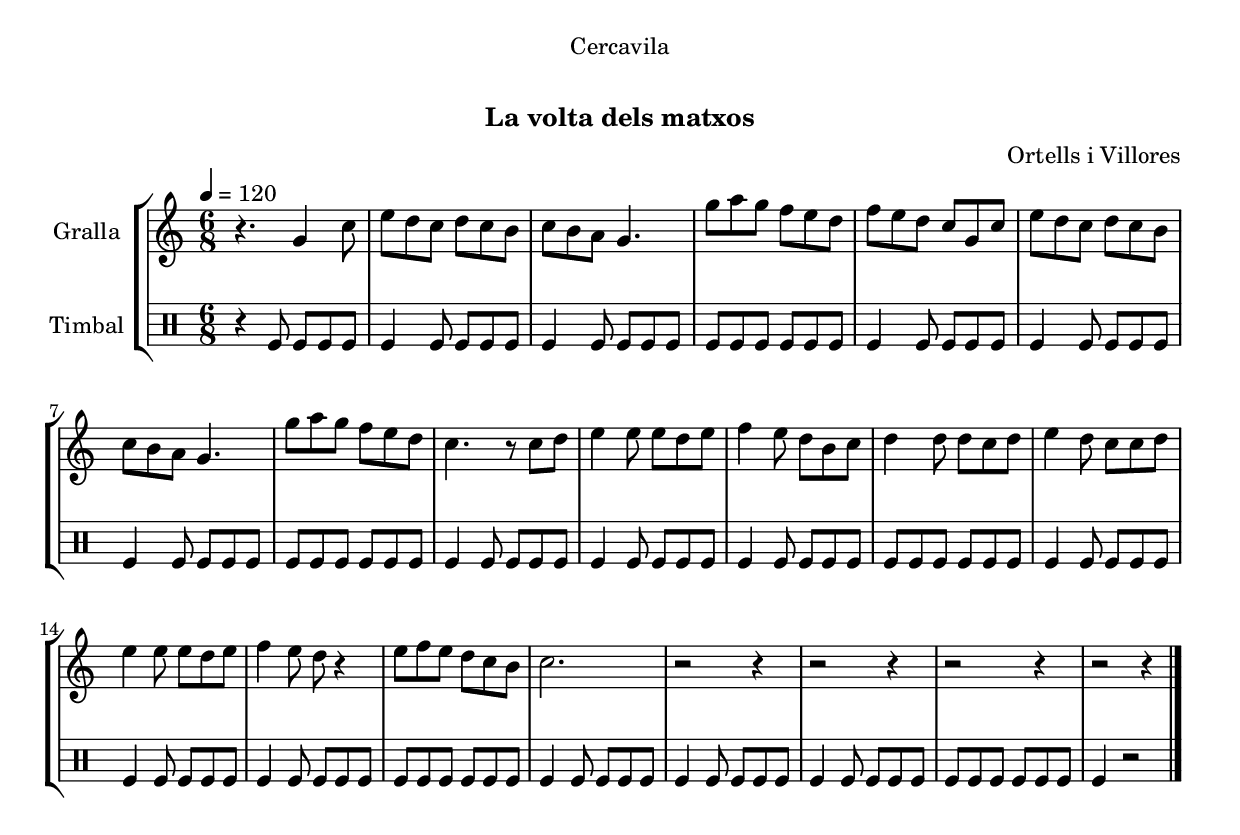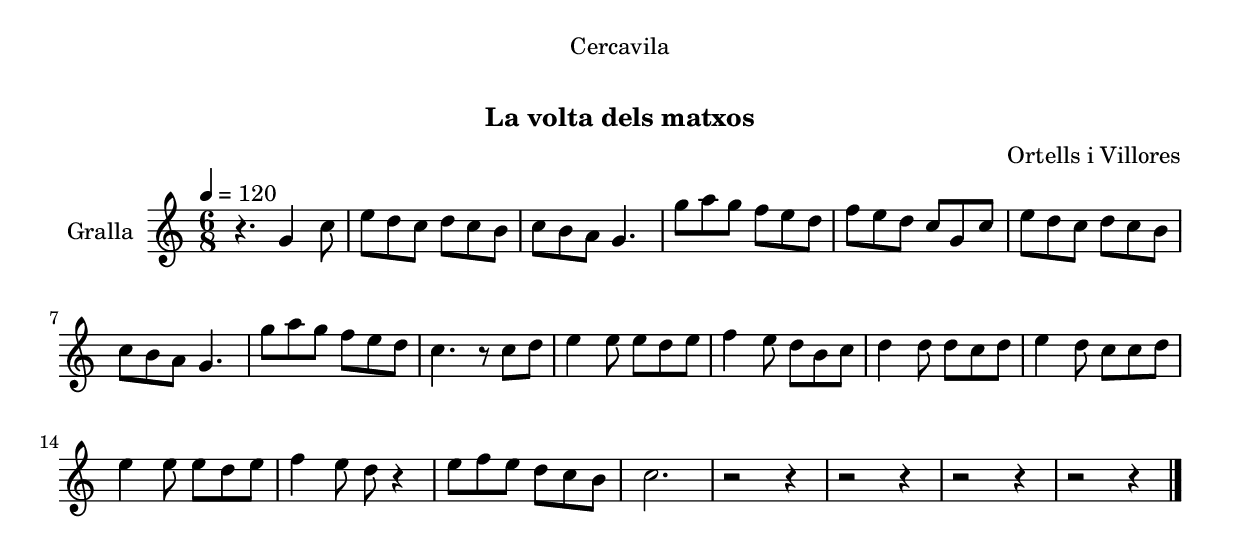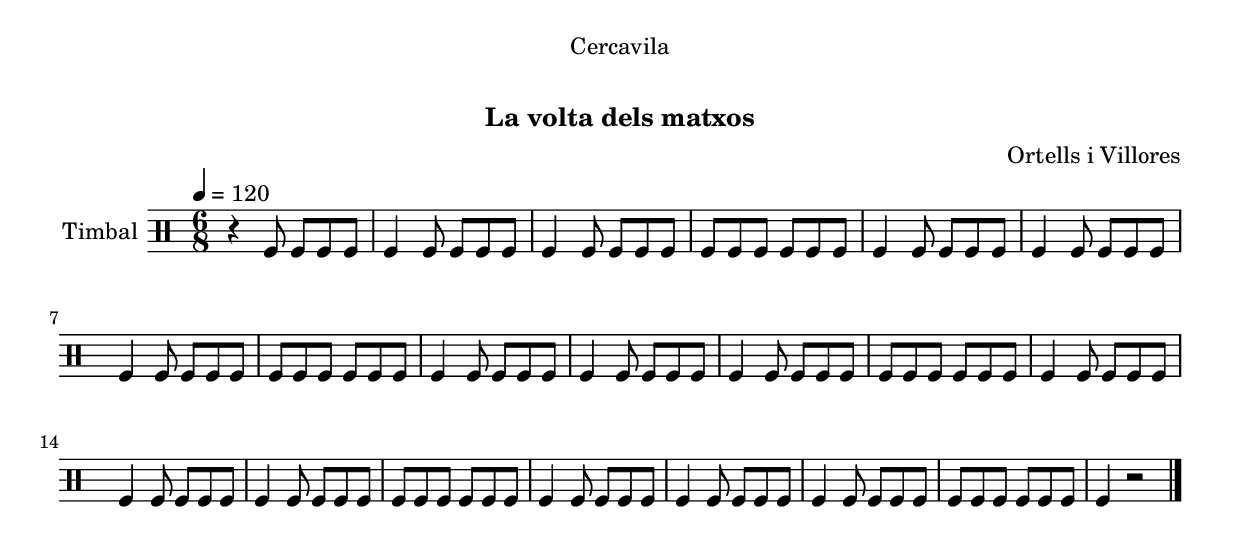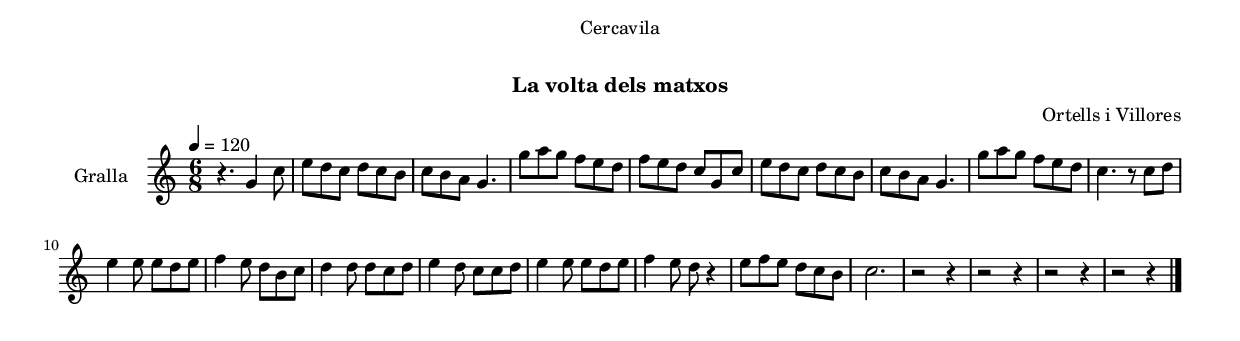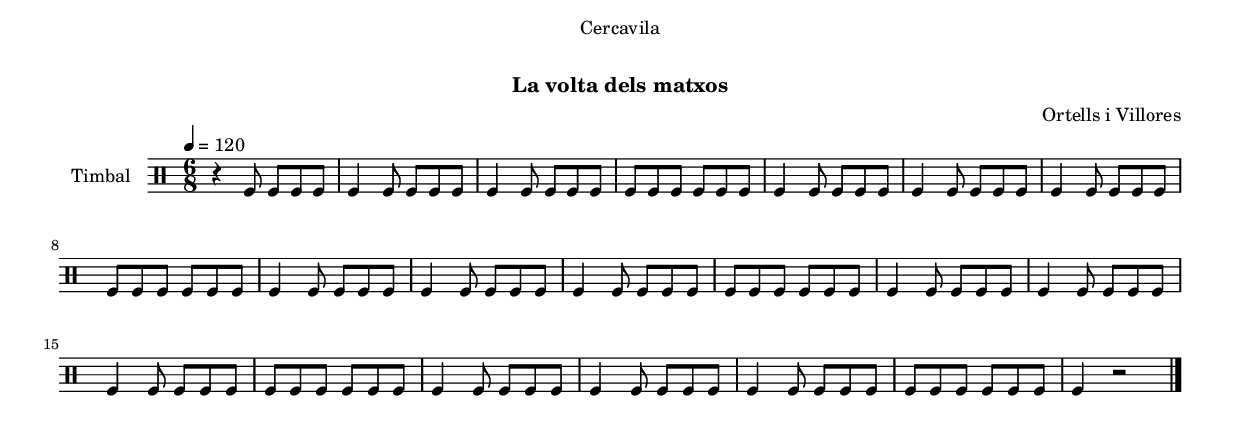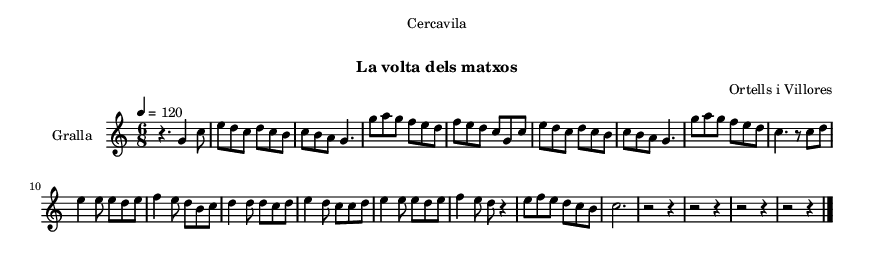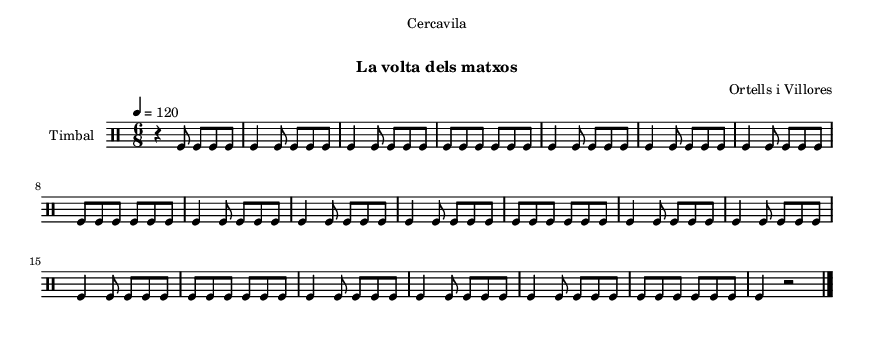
\version "2.16.0"

\header {
  dedication="Cercavila"
  title="  "
  subtitle="La volta dels matxos"
  subsubtitle=""
  poet=""
  meter=""
  piece=""
  composer="Ortells i Villores"
  arranger=""
  opus=""
  instrument=""
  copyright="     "
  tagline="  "
}

liniaroAa =
\relative g'
{
  \tempo 4=120
  \clef treble
  \key c \major
  \time 6/8
  r4. g4 c8  |
  e8 d c d c b  |
  c8 b a g4.  |
  g'8 a g f e d  |
  %05
  f8 e d c g c  |
  e8 d c d c b  |
  c8 b a g4.  |
  g'8 a g f e d  |
  c4. r8 c d  |
  %10
  e4 e8 e d e  |
  f4 e8 d b c  |
  d4 d8 d c d  |
  e4 d8 c c d  |
  e4 e8 e d e  |
  %15
  f4 e8 d r4  |
  e8 f e d c b  |
  c2.  |
  r2 r4  |
  r2 r4  |
  %20
  r2 r4  |
  r2 r4  \bar "|."
}

liniaroAb =
\drummode
{
  \tempo 4=120
  \time 6/8
  r4 tomfl8 tomfl tomfl tomfl  |
  tomfl4 tomfl8 tomfl tomfl tomfl  |
  tomfl4 tomfl8 tomfl tomfl tomfl  |
  tomfl8 tomfl tomfl tomfl tomfl tomfl  |
  %05
  tomfl4 tomfl8 tomfl tomfl tomfl  |
  tomfl4 tomfl8 tomfl tomfl tomfl  |
  tomfl4 tomfl8 tomfl tomfl tomfl  |
  tomfl8 tomfl tomfl tomfl tomfl tomfl  |
  tomfl4 tomfl8 tomfl tomfl tomfl  |
  %10
  tomfl4 tomfl8 tomfl tomfl tomfl  |
  tomfl4 tomfl8 tomfl tomfl tomfl  |
  tomfl8 tomfl tomfl tomfl tomfl tomfl  |
  tomfl4 tomfl8 tomfl tomfl tomfl  |
  tomfl4 tomfl8 tomfl tomfl tomfl  |
  %15
  tomfl4 tomfl8 tomfl tomfl tomfl  |
  tomfl8 tomfl tomfl tomfl tomfl tomfl  |
  tomfl4 tomfl8 tomfl tomfl tomfl  |
  tomfl4 tomfl8 tomfl tomfl tomfl  |
  tomfl4 tomfl8 tomfl tomfl tomfl  |
  %20
  tomfl8 tomfl tomfl tomfl tomfl tomfl  |
  tomfl4 r2  \bar "|."
}

\book {

\paper {
  print-page-number = false
  #(set-paper-size "a4")
  #(layout-set-staff-size 20)
}

\bookpart {
  \score {
    \new StaffGroup {
      \override Score.RehearsalMark #'self-alignment-X = #LEFT
      <<
        \new Staff \with {instrumentName = #"Gralla" } \liniaroAa
        \new DrumStaff \with {instrumentName = #"Timbal" } \liniaroAb
      >>
    }
    \layout {}
  }\score { \unfoldRepeats
    \new StaffGroup {
      \override Score.RehearsalMark #'self-alignment-X = #LEFT
      <<
        \new Staff \with {instrumentName = #"Gralla" } \liniaroAa
        \new DrumStaff \with {instrumentName = #"Timbal" } \liniaroAb
      >>
    }
    \midi {}
  }
}

\bookpart {
  \header {}
  \score {
    \new StaffGroup {
      \override Score.RehearsalMark #'self-alignment-X = #LEFT
      <<
        \new Staff \with {instrumentName = #"Gralla" } \liniaroAa
      >>
    }
    \layout {}
  }\score { \unfoldRepeats
    \new StaffGroup {
      \override Score.RehearsalMark #'self-alignment-X = #LEFT
      <<
        \new Staff \with {instrumentName = #"Gralla" } \liniaroAa
      >>
    }
    \midi {}
  }
}

\bookpart {
  \header {}
  \score {
    \new StaffGroup {
      \override Score.RehearsalMark #'self-alignment-X = #LEFT
      <<
        \new DrumStaff \with {instrumentName = #"Timbal" } \liniaroAb
      >>
    }
    \layout {}
  }\score { \unfoldRepeats
    \new StaffGroup {
      \override Score.RehearsalMark #'self-alignment-X = #LEFT
      <<
        \new DrumStaff \with {instrumentName = #"Timbal" } \liniaroAb
      >>
    }
    \midi {}
  }
}

}

\book {

\paper {
  print-page-number = false
  #(set-paper-size "a5landscape")
  #(layout-set-staff-size 16)
  #(define output-suffix "a5")
}

\bookpart {
  \header {}
  \score {
    \new StaffGroup {
      \override Score.RehearsalMark #'self-alignment-X = #LEFT
      <<
        \new Staff \with {instrumentName = #"Gralla" } \liniaroAa
      >>
    }
    \layout {}
  }
}

\bookpart {
  \header {}
  \score {
    \new StaffGroup {
      \override Score.RehearsalMark #'self-alignment-X = #LEFT
      <<
        \new DrumStaff \with {instrumentName = #"Timbal" } \liniaroAb
      >>
    }
    \layout {}
  }
}

}

\book {

\paper {
  print-page-number = false
  #(set-paper-size "a6landscape")
  #(layout-set-staff-size 12)
  #(define output-suffix "a6")
}

\bookpart {
  \header {}
  \score {
    \new StaffGroup {
      \override Score.RehearsalMark #'self-alignment-X = #LEFT
      <<
        \new Staff \with {instrumentName = #"Gralla" } \liniaroAa
      >>
    }
    \layout {}
  }
}

\bookpart {
  \header {}
  \score {
    \new StaffGroup {
      \override Score.RehearsalMark #'self-alignment-X = #LEFT
      <<
        \new DrumStaff \with {instrumentName = #"Timbal" } \liniaroAb
      >>
    }
    \layout {}
  }
}

}

